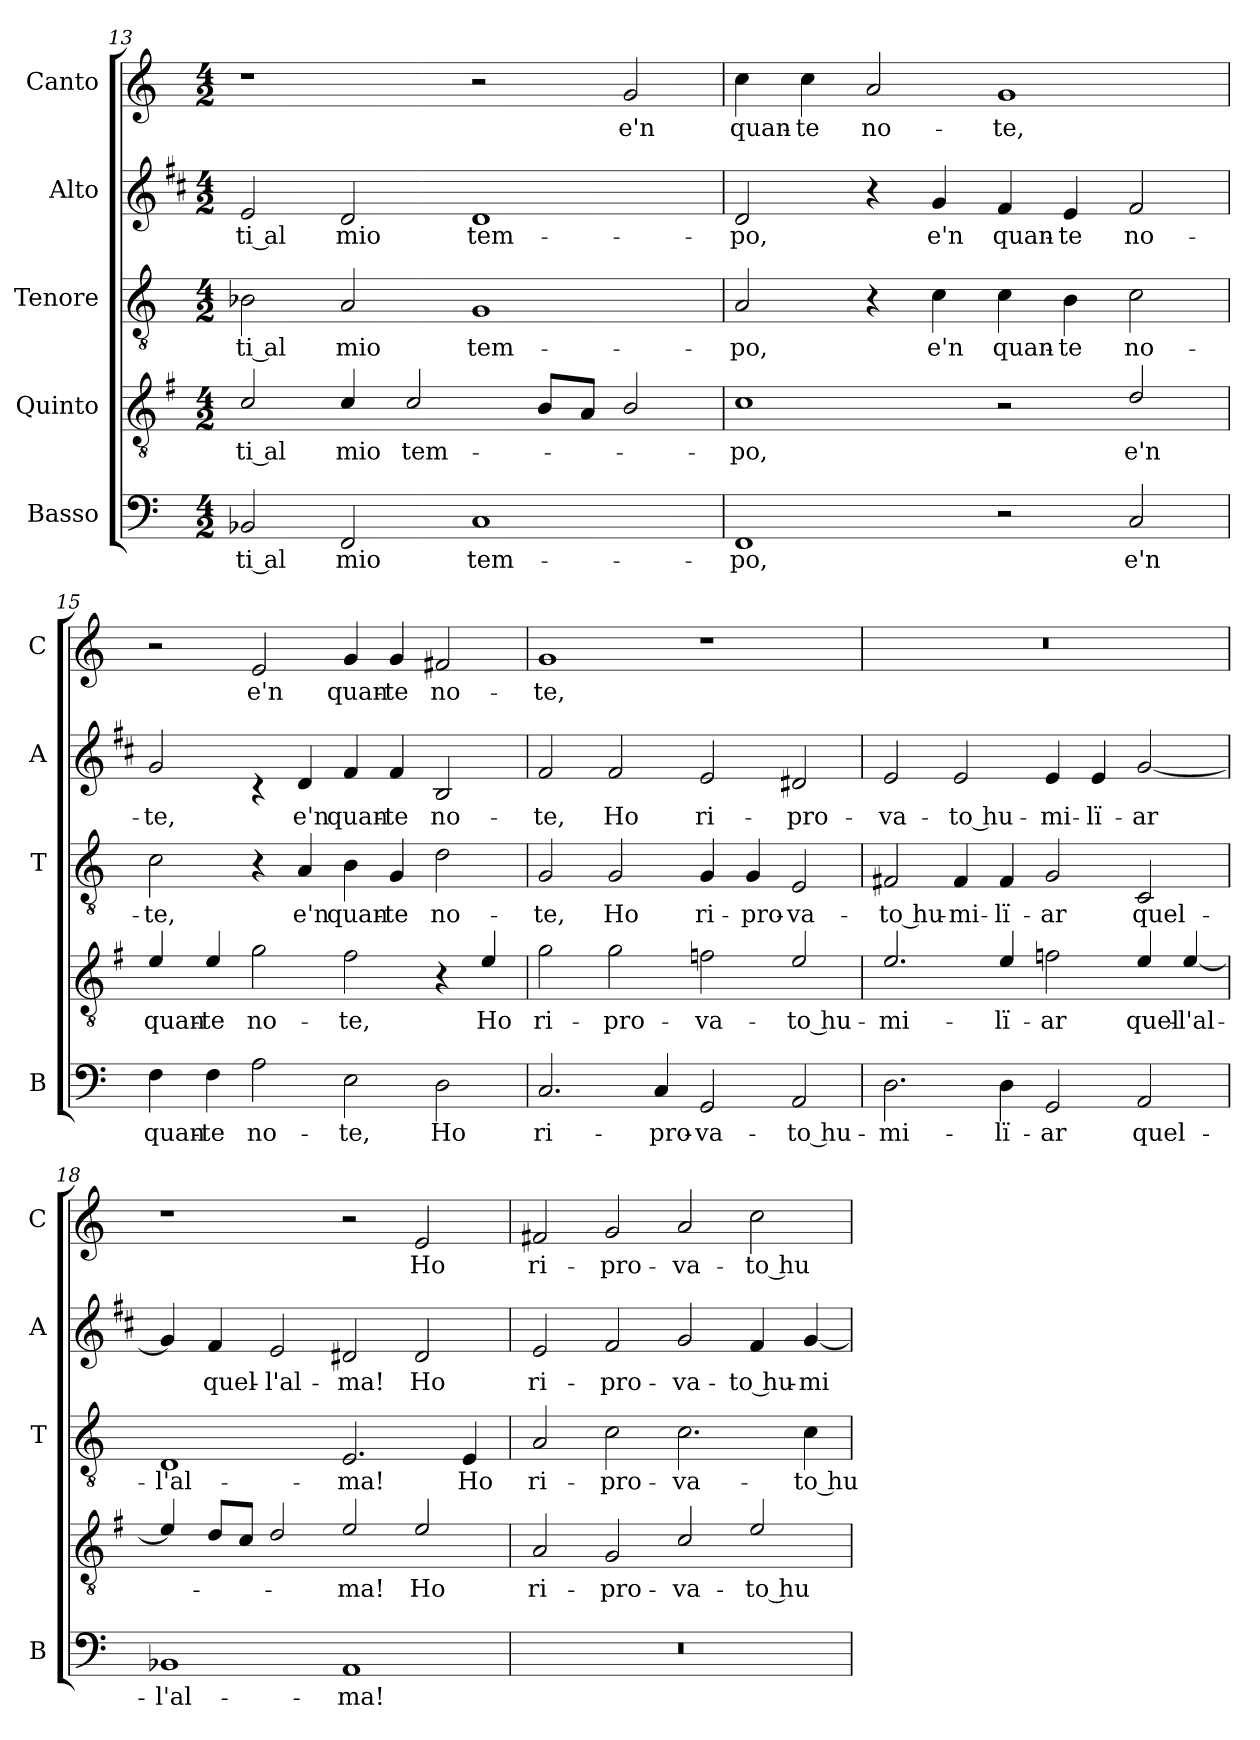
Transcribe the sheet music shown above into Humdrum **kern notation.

**kern	**text	**kern	**text	**kern	**text	**kern	**text	**kern	**text
*part5	*part5	*part4	*part4	*part3	*part3	*part2	*part2	*part1	*part1
*staff5	*staff5	*staff4	*staff4	*staff3	*staff3	*staff2	*staff2	*staff1	*staff1
*I"Basso	*	*I"Quinto	*	*I"Tenore	*	*I"Alto	*	*I"Canto	*
*I'B	*	*	*	*I'T	*	*I'A	*	*I'C	*
*clefF4	*	*clefGv2	*	*clefGv2	*	*clefG2	*	*clefG2	*
*	*	*ITrd4c7	*	*	*	*ITrd1c2	*	*	*
*k[]	*	*k[]	*	*k[]	*	*k[]	*	*k[]	*
*C:	*	*C:	*	*C:	*	*C:	*	*C:	*
*M4/2	*	*M4/2	*	*M4/2	*	*M4/2	*	*M4/2	*
=13	=13	=13	=13	=13	=13	=13	=13	=13	=13
!	!LO:LY:b	!	!LO:LY:b	!	!LO:LY:b	!	!LO:LY:b	!	!
2BB-X/	-ti al	2F/	-ti al	2B-X\	-ti al	2d/	-ti al	1r	.
!	!LO:LY:b	!	!LO:LY:b	!	!LO:LY:b	!	!LO:LY:b	!	!
2FF/	mio	4F/	mio	2A/	mio	2c/	mio	.	.
!	!	!	!LO:LY:b	!	!	!	!	!	!
.	.	2F/	tem-	.	.	.	.	.	.
!	!LO:LY:b	!	!	!	!LO:LY:b	!	!LO:LY:b	!	!
1C	tem-	.	.	1G	tem-	1c	tem-	2r	.
.	.	8E/L	.	.	.	.	.	.	.
.	.	8D/J	.	.	.	.	.	.	.
!	!	!	!	!	!	!	!	!	!LO:LY:b
.	.	2E/	.	.	.	.	.	2g/	e'n
=14	=14	=14	=14	=14	=14	=14	=14	=14	=14
!	!LO:LY:b	!	!LO:LY:b	!	!LO:LY:b	!	!LO:LY:b	!	!LO:LY:b
1FF	-po,	1F	-po,	2A/	-po,	2c/	-po,	4cc\	quan-
!	!	!	!	!	!	!	!	!	!LO:LY:b
.	.	.	.	.	.	.	.	4cc\	-te
!	!	!	!	!	!	!	!	!	!LO:LY:b
.	.	.	.	4r	.	4r	.	2a/	no-
!	!	!	!	!	!LO:LY:b	!	!LO:LY:b	!	!
.	.	.	.	4c\	e'n	4f/	e'n	.	.
!	!	!	!	!	!LO:LY:b	!	!LO:LY:b	!	!LO:LY:b
2r	.	2r	.	4c\	quan-	4e/	quan-	1g	-te,
!	!	!	!	!	!LO:LY:b	!	!LO:LY:b	!	!
.	.	.	.	4B\	-te	4d/	-te	.	.
!	!LO:LY:b	!	!LO:LY:b	!	!LO:LY:b	!	!LO:LY:b	!	!
2C/	e'n	2G/	e'n	2c\	no-	2e/	no-	.	.
!!LO:LB:g=z
=15	=15	=15	=15	=15	=15	=15	=15	=15	=15
!	!LO:LY:b	!	!LO:LY:b	!	!LO:LY:b	!	!LO:LY:b	!	!
4F\	quan-	4A/	quan-	2c\	-te,	2f/	-te,	2r	.
!	!LO:LY:b	!	!LO:LY:b	!	!	!	!	!	!
4F\	-te	4A/	-te	.	.	.	.	.	.
!	!LO:LY:b	!	!LO:LY:b	!	!	!	!	!	!LO:LY:b
2A\	no-	2c\	no-	4r	.	4rc	.	2e/	e'n
!	!	!	!	!	!LO:LY:b	!	!LO:LY:b	!	!
.	.	.	.	4A/	e'n	4c/	e'n	.	.
!	!LO:LY:b	!	!LO:LY:b	!	!LO:LY:b	!	!LO:LY:b	!	!LO:LY:b
2E\	-te,	2B\	-te,	4B\	quan-	4e/	quan-	4g/	quan-
!	!	!	!	!	!LO:LY:b	!	!LO:LY:b	!	!LO:LY:b
.	.	.	.	4G/	-te	4e/	-te	4g/	-te
!	!LO:LY:b	!	!	!	!LO:LY:b	!	!LO:LY:b	!	!LO:LY:b
2D\	Ho	4r	.	2d\	no-	2A/	no-	2f#X/	no-
!	!	!	!LO:LY:b	!	!	!	!	!	!
.	.	4A/	Ho	.	.	.	.	.	.
=16	=16	=16	=16	=16	=16	=16	=16	=16	=16
!	!LO:LY:b	!	!LO:LY:b	!	!LO:LY:b	!	!LO:LY:b	!	!LO:LY:b
2.C/	ri-	2c\	ri-	2G/	-te,	2e/	-te,	1g	-te,
!	!	!	!LO:LY:b	!	!LO:LY:b	!	!LO:LY:b	!	!
.	.	2c\	-pro-	2G/	Ho	2e/	Ho	.	.
!	!LO:LY:b	!	!	!	!	!	!	!	!
4C/	-pro-	.	.	.	.	.	.	.	.
!	!LO:LY:b	!	!LO:LY:b	!	!LO:LY:b	!	!LO:LY:b	!	!
2GG/	-va-	2B-X\	-va-	4G/	ri-	2d/	ri-	1r	.
!	!	!	!	!	!LO:LY:b	!	!	!	!
.	.	.	.	4G/	-pro-	.	.	.	.
!	!LO:LY:b	!	!LO:LY:b	!	!LO:LY:b	!	!LO:LY:b	!	!
2AA/	-to hu-	2A/	-to hu-	2E/	-va-	2c#X/	-pro-	.	.
=17	=17	=17	=17	=17	=17	=17	=17	=17	=17
!	!LO:LY:b	!	!LO:LY:b	!	!LO:LY:b	!	!LO:LY:b	!	!
2.D\	-mi-	2.A/	-mi-	2F#X/	-to hu-	2d/	-va-	0r	.
!	!	!	!	!	!LO:LY:b	!	!LO:LY:b	!	!
.	.	.	.	4F#/	-mi-	2d/	-to hu-	.	.
!	!LO:LY:b	!	!LO:LY:b	!	!LO:LY:b	!	!	!	!
4D\	-lï-	4A/	-lï-	4F#/	-lï-	.	.	.	.
!	!LO:LY:b	!	!LO:LY:b	!	!LO:LY:b	!	!LO:LY:b	!	!
2GG/	-ar	2B-X\	-ar	2G/	-ar	4d/	-mi-	.	.
!	!	!	!	!	!	!	!LO:LY:b	!	!
.	.	.	.	.	.	4d/	-lï-	.	.
!	!LO:LY:b	!	!LO:LY:b	!	!LO:LY:b	!	!LO:LY:b	!	!
2AA/	quel-	4A/	quel-	2C/	quel-	[2f/	-ar	.	.
!	!	!	!LO:LY:b	!	!	!	!	!	!
.	.	[4A/	-l'al-	.	.	.	.	.	.
=18	=18	=18	=18	=18	=18	=18	=18	=18	=18
!	!LO:LY:b	!	!	!	!LO:LY:b	!	!	!	!
1BB-X	-l'al-	4A/]	.	1D	-l'al-	4f/]	.	1r	.
!	!	!	!	!	!	!	!LO:LY:b	!	!
.	.	8G/L	.	.	.	4e/	quel-	.	.
.	.	8F/J	.	.	.	.	.	.	.
!	!	!	!	!	!	!	!LO:LY:b	!	!
.	.	2G/	.	.	.	2d/	-l'al-	.	.
!	!LO:LY:b	!	!LO:LY:b	!	!LO:LY:b	!	!LO:LY:b	!	!
1AA	-ma!	2A/	-ma!	2.E/	-ma!	2c#X/	-ma!	2r	.
!	!	!	!LO:LY:b	!	!	!	!LO:LY:b	!	!LO:LY:b
.	.	2A/	Ho	.	.	2c#/	Ho	2e/	Ho
!	!	!	!	!	!LO:LY:b	!	!	!	!
.	.	.	.	4E/	Ho	.	.	.	.
=19	=19	=19	=19	=19	=19	=19	=19	=19	=19
!	!	!	!LO:LY:b	!	!LO:LY:b	!	!LO:LY:b	!	!LO:LY:b
0r	.	2D/	ri-	2A/	ri-	2d/	ri-	2f#X/	ri-
!	!	!	!LO:LY:b	!	!LO:LY:b	!	!LO:LY:b	!	!LO:LY:b
.	.	2C/	-pro-	2c\	-pro-	2e/	-pro-	2g/	-pro-
!	!	!	!LO:LY:b	!	!LO:LY:b	!	!LO:LY:b	!	!LO:LY:b
.	.	2F/	-va-	2.c\	-va-	2f/	-va-	2a/	-va-
!	!	!	!LO:LY:b	!	!	!	!LO:LY:b	!	!LO:LY:b
.	.	2A/	-to hu-	.	.	4e/	-to hu-	2cc\	-to hu-
!	!	!	!	!	!LO:LY:b	!	!LO:LY:b	!	!
.	.	.	.	4c\	-to hu-	[4f/	-mi-	.	.
=	=	=	=	=	=	=	=	=	=
*-	*-	*-	*-	*-	*-	*-	*-	*-	*-
